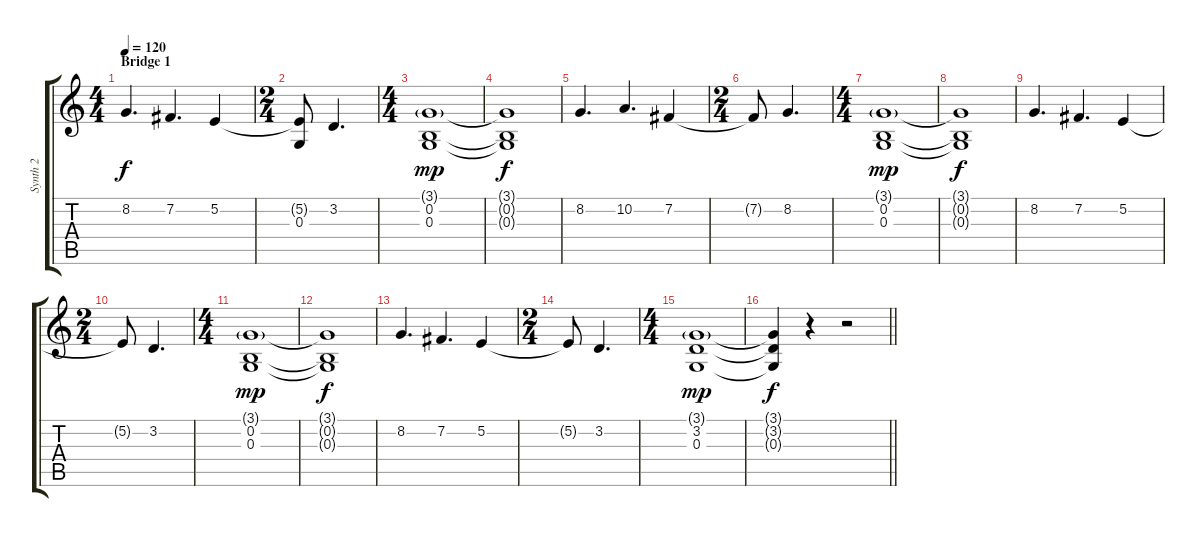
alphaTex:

\track ("Synth 2" "Synth 2") {instrument vibraphone}
\staff {score tabs}
\tuning (E4 B3 G3 D3 A2 D2) {hide}
\ts (4 4)
\section ("" "Bridge 1")
\tempo 120
\clef g2
\ks c
8.2.4{d dy f} 7.2.4{d} 5.2.4 |
\ts (2 4)
(5.2{t} 0.3).8 3.2.4{d} |
\ts (4 4)
(3.1{g} 0.2 0.3).1{dy mp volume 3} |
(3.1{t} 0.2{t} 0.3{t}).1{dy f} |
8.2.4{d volume 13} 10.2.4{d} 7.2.4 |
\ts (2 4)
7.2{t}.8 8.2.4{d} |
\ts (4 4)
(3.1{g} 0.2 0.3).1{dy mp volume 2} |
(3.1{t} 0.2{t} 0.3{t}).1{dy f} |
8.2.4{d volume 13} 7.2.4{d} 5.2.4 |
\ts (2 4)
5.2{t}.8 3.2.4{d} |
\ts (4 4)
(3.1{g} 0.2 0.3).1{dy mp volume 3} |
(3.1{t} 0.2{t} 0.3{t}).1{dy f} |
8.2.4{d volume 13} 7.2.4{d} 5.2.4 |
\ts (2 4)
5.2{t}.8 3.2.4{d} |
\ts (4 4)
(3.1{g} 3.2 0.3).1{dy mp volume 3} |
\barLineRight lightlight
(3.1{t} 3.2{t} 0.3{t}).4{dy f} r.4 r.2
